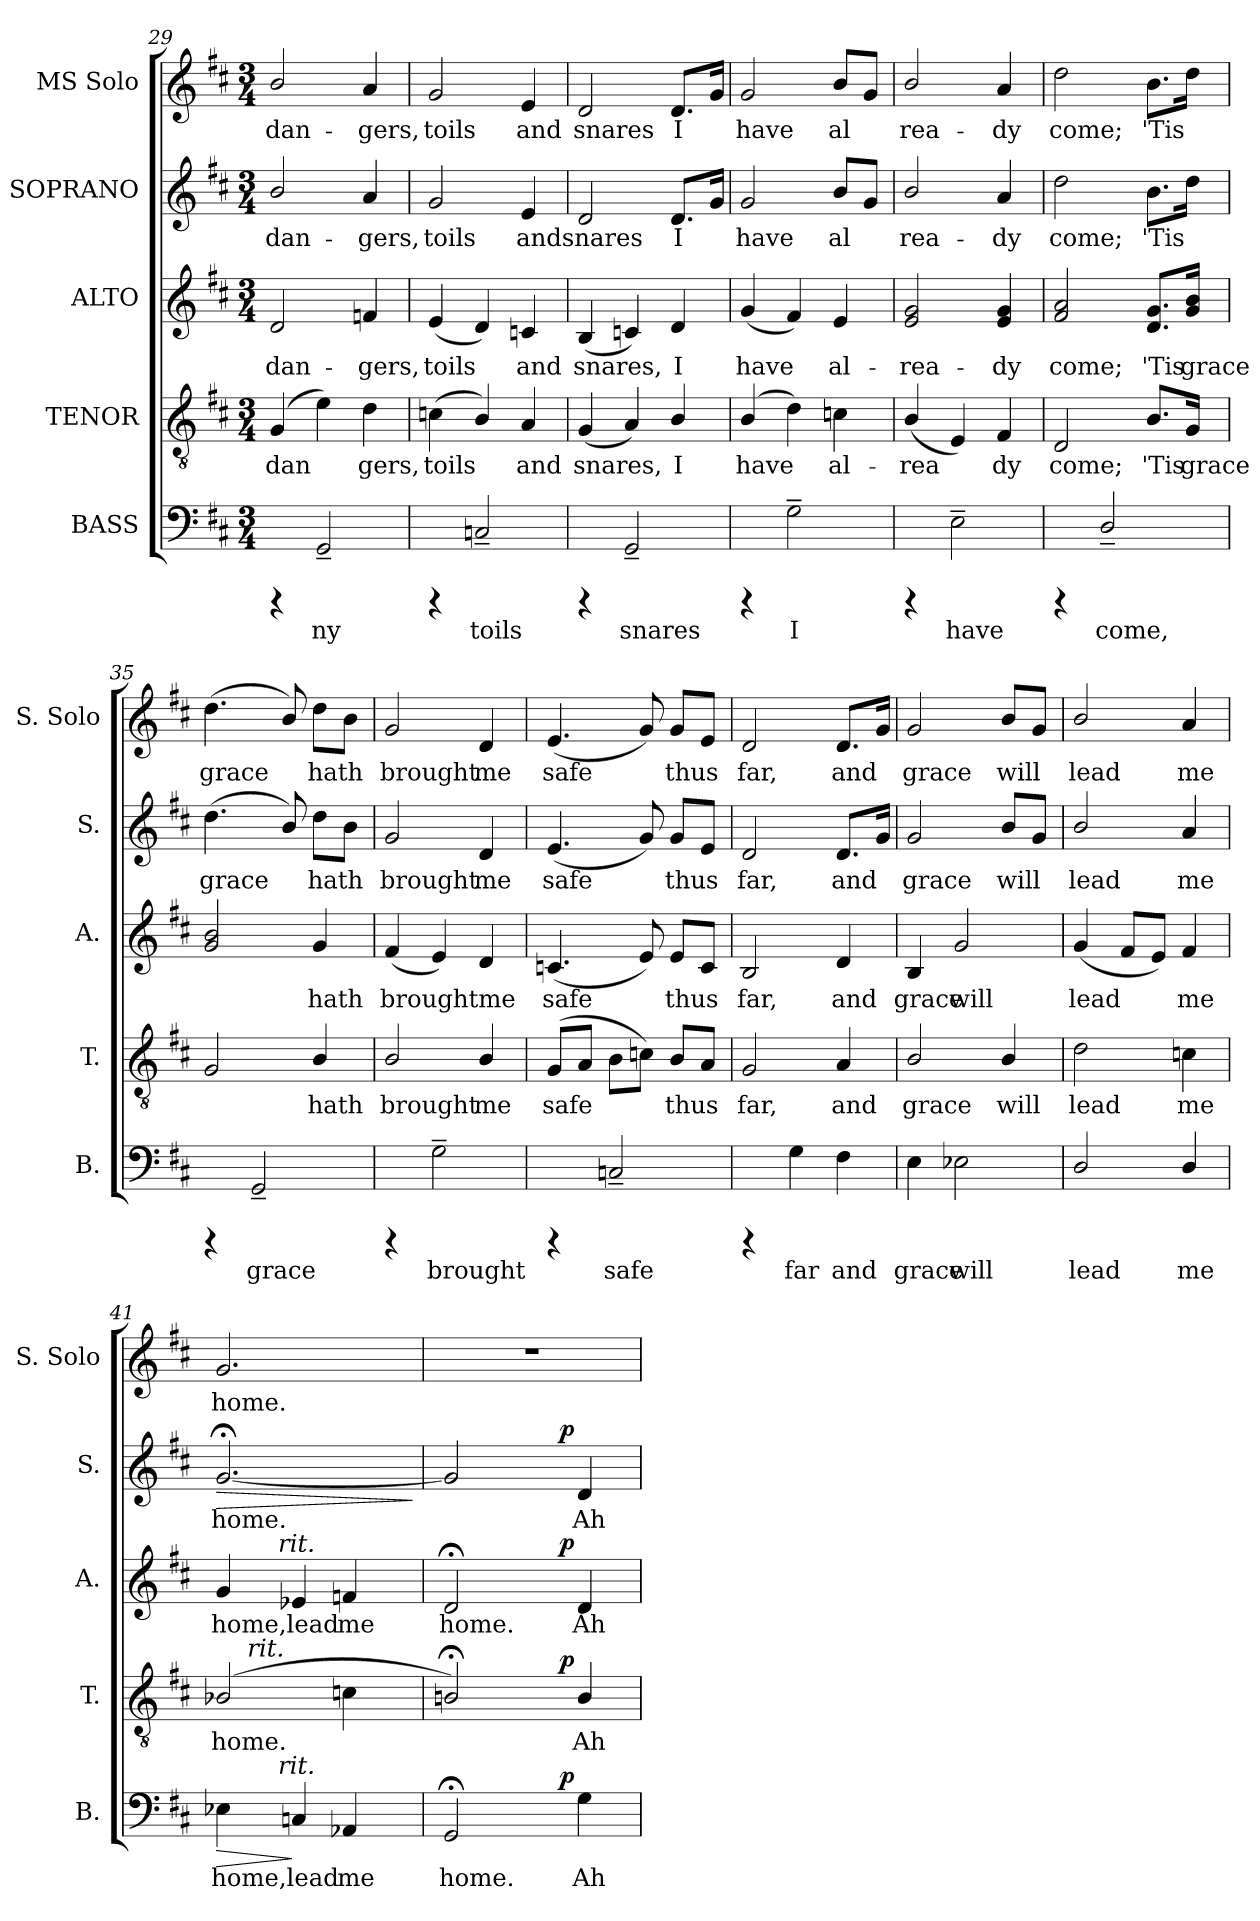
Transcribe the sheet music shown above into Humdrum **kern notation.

**kern	**text	**dynam	**kern	**text	**dynam	**kern	**text	**dynam	**kern	**text	**dynam	**kern	**text
*part5	*part5	*part5	*part4	*part4	*part4	*part3	*part3	*part3	*part2	*part2	*part2	*part1	*part1
*staff5	*staff5	*staff5	*staff4	*staff4	*staff4	*staff3	*staff3	*staff3	*staff2	*staff2	*staff2	*staff1	*staff1
*I"BASS	*	*	*I"TENOR	*	*	*I"ALTO	*	*	*I"SOPRANO	*	*	*I"MS Solo	*
*I'B.	*	*	*I'T.	*	*	*I'A.	*	*	*I'S.	*	*	*I'S. Solo	*
*clefF4	*	*	*clefGv2	*	*	*clefG2	*	*	*clefG2	*	*	*clefG2	*
*k[f#c#]	*	*	*k[f#c#]	*	*	*k[f#c#]	*	*	*k[f#c#]	*	*	*k[f#c#]	*
*D:	*	*	*D:	*	*	*D:	*	*	*D:	*	*	*D:	*
*M3/4	*	*	*M3/4	*	*	*M3/4	*	*	*M3/4	*	*	*M3/4	*
=29	=29	=29	=29	=29	=29	=29	=29	=29	=29	=29	=29	=29	=29
!	!	!	!	!LO:LY:b:cj	!	!	!LO:LY:b:cj	!	!	!LO:LY:b:cj	!	!	!LO:LY:b
4rCCC	.	.	(<4G/	dan-	.	2d/	dan-	.	2b/	dan-	.	2b/	dan-
!	!LO:LY:b:cj	!	!	!LO:LY:b:cj	!	!	!	!	!	!	!	!	!
2GG~>/	-ny	.	4e\)	--	.	.	.	.	.	.	.	.	.
!	!	!	!	!LO:LY:b:cj	!	!	!LO:LY:b:cj	!	!	!LO:LY:b:cj	!	!	!LO:LY:b
.	.	.	4d\	-gers,	.	4fn/	-gers,	.	4a/	-gers,	.	4a/	-gers,
=30	=30	=30	=30	=30	=30	=30	=30	=30	=30	=30	=30	=30	=30
!	!	!	!	!LO:LY:b:cj	!	!	!LO:LY:b:cj	!	!	!LO:LY:b:cj	!	!	!LO:LY:b
4rCCC	.	.	(>4cn\	toils	.	(<4e/	toils	.	2g/	toils	.	2g/	toils
!	!LO:LY:b:cj	!	!	!LO:LY:b:cj	!	!	!LO:LY:b:cj	!	!	!	!	!	!
2Cn~>/	toils	.	4B/)	.	.	4d/)	.	.	.	.	.	.	.
!	!	!	!	!LO:LY:b:cj	!	!	!LO:LY:b:cj	!	!	!LO:LY:b:cj	!	!	!LO:LY:b
.	.	.	4A/	and	.	4cn/	and	.	4e/	andsnares	.	4e/	and
=31	=31	=31	=31	=31	=31	=31	=31	=31	=31	=31	=31	=31	=31
!	!	!	!	!LO:LY:b:cj	!	!	!LO:LY:b:cj	!	!	!LO:LY:b:cj	!	!	!LO:LY:b
4rCCC	.	.	(<4G/	snares,	.	(<4B/	snares,	.	2d/	.	.	2d/	snares
!	!LO:LY:b:cj	!	!	!LO:LY:b:cj	!	!	!LO:LY:b:cj	!	!	!	!	!	!
2GG~>/	snares	.	4A/)	.	.	4cn/)	.	.	.	.	.	.	.
!	!	!	!	!LO:LY:b:cj	!	!	!LO:LY:b:cj	!	!	!LO:LY:b:cj	!	!	!LO:LY:b
.	.	.	4B/	I	.	4d/	I	.	8.d/L	I	.	8.d/L	I
!	!	!	!	!	!	!	!	!	!	!LO:LY:b:cj	!	!	!LO:LY:b
.	.	.	.	.	.	.	.	.	16g/J	.	.	16g/J	.
=32	=32	=32	=32	=32	=32	=32	=32	=32	=32	=32	=32	=32	=32
!	!	!	!	!LO:LY:b:cj	!	!	!LO:LY:b:cj	!	!	!LO:LY:b:cj	!	!	!LO:LY:b
4rCCC	.	.	(<4B/	have	.	(<4g/	have	.	2g/	have	.	2g/	have
!	!LO:LY:b:cj	!	!	!LO:LY:b:cj	!	!	!LO:LY:b:cj	!	!	!	!	!	!
2G~>\	I	.	4d\)	.	.	4f#/)	.	.	.	.	.	.	.
!	!	!	!	!LO:LY:b:cj	!	!	!LO:LY:b:cj	!	!	!LO:LY:b:cj	!	!	!LO:LY:b
.	.	.	4cn\	al-	.	4e/	al-	.	8b/L	al-	.	8b/L	al-
!	!	!	!	!	!	!	!	!	!	!LO:LY:b:cj	!	!	!LO:LY:b
.	.	.	.	.	.	.	.	.	8g/J	--	.	8g/J	--
=33	=33	=33	=33	=33	=33	=33	=33	=33	=33	=33	=33	=33	=33
!	!	!	!	!LO:LY:b:cj	!	!	!LO:LY:b:cj	!	!	!LO:LY:b:cj	!	!	!LO:LY:b
4rCCC	.	.	(<4B/	-rea-	.	2g/ 2e/	-rea-	.	2b/	-rea-	.	2b/	-rea-
!	!LO:LY:b:cj	!	!	!LO:LY:b:cj	!	!	!	!	!	!	!	!	!
2E~>\	have	.	4E/)	--	.	.	.	.	.	.	.	.	.
!	!	!	!	!LO:LY:b:cj	!	!	!LO:LY:b:cj	!	!	!LO:LY:b:cj	!	!	!LO:LY:b
.	.	.	4F#/	-dy	.	4g/ 4e/	-dy	.	4a/	-dy	.	4a/	-dy
=34	=34	=34	=34	=34	=34	=34	=34	=34	=34	=34	=34	=34	=34
!	!	!	!	!LO:LY:b:cj	!	!	!LO:LY:b:cj	!	!	!LO:LY:b:cj	!	!	!LO:LY:b
4rCCC	.	.	2D/	come;	.	2a/ 2f#/	come;	.	2dd\	come;	.	2dd\	come;
!	!LO:LY:b:cj	!	!	!	!	!	!	!	!	!	!	!	!
2D~>/	come,	.	.	.	.	.	.	.	.	.	.	.	.
!	!	!	!	!LO:LY:b:cj	!	!	!LO:LY:b:cj	!	!	!LO:LY:b:cj	!	!	!LO:LY:b
.	.	.	8.B/L	'Tis	.	8.g/ 8.d/L	'Tis	.	8.b\L	'Tis	.	8.b\L	'Tis
!	!	!	!	!LO:LY:b:cj	!	!	!LO:LY:b:cj	!	!	!LO:LY:b:cj	!	!	!LO:LY:b
.	.	.	16G/J	grace	.	16b/ 16g/J	grace	.	16dd\J	.	.	16dd\J	.
=35	=35	=35	=35	=35	=35	=35	=35	=35	=35	=35	=35	=35	=35
!	!	!	!	!LO:LY:b:cj	!	!	!LO:LY:b:cj	!	!	!LO:LY:b:cj	!	!	!LO:LY:b
4rCCC	.	.	2G/	.	.	2b/ 2g/	.	.	(>4.dd\	grace	.	(>4.dd\	grace
!	!LO:LY:b:cj	!	!	!	!	!	!	!	!	!	!	!	!
2GG~>/	grace	.	.	.	.	.	.	.	.	.	.	.	.
!	!	!	!	!	!	!	!	!	!	!LO:LY:b:cj	!	!	!LO:LY:b
.	.	.	.	.	.	.	.	.	8b/)	.	.	8b/)	.
!	!	!	!	!LO:LY:b:cj	!	!	!LO:LY:b:cj	!	!	!LO:LY:b:cj	!	!	!LO:LY:b
.	.	.	4B/	hath	.	4g/	hath	.	8dd\L	hath	.	8dd\L	hath
!	!	!	!	!	!	!	!	!	!	!LO:LY:b:cj	!	!	!LO:LY:b
.	.	.	.	.	.	.	.	.	8b\J	.	.	8b\J	.
!!LO:PB:g=z
=36	=36	=36	=36	=36	=36	=36	=36	=36	=36	=36	=36	=36	=36
!	!	!	!	!LO:LY:b:cj	!	!	!LO:LY:b:cj	!	!	!LO:LY:b:cj	!	!	!LO:LY:b
4rCCC	.	.	2B/	brought	.	(<4f#/	broughtme	.	2g/	brought	.	2g/	brought
!	!LO:LY:b:cj	!	!	!	!	!	!LO:LY:b:cj	!	!	!	!	!	!
2G~>\	brought	.	.	.	.	4e/)	.	.	.	.	.	.	.
!	!	!	!	!LO:LY:b:cj	!	!	!LO:LY:b:cj	!	!	!LO:LY:b:cj	!	!	!LO:LY:b
.	.	.	4B/	me	.	4d/	.	.	4d/	me	.	4d/	me
=37	=37	=37	=37	=37	=37	=37	=37	=37	=37	=37	=37	=37	=37
!	!	!	!	!LO:LY:b:cj	!	!	!LO:LY:b:cj	!	!	!LO:LY:b:cj	!	!	!LO:LY:b
4rCCC	.	.	(<8G/L	safe	.	(<4.cn/	safe	.	(<4.e/	safe	.	(<4.e/	safe
!	!	!	!	!LO:LY:b:cj	!	!	!	!	!	!	!	!	!
.	.	.	8A/J	.	.	.	.	.	.	.	.	.	.
!	!LO:LY:b:cj	!	!	!LO:LY:b:cj	!	!	!	!	!	!	!	!	!
2Cn~>/	safe	.	8B\L	.	.	.	.	.	.	.	.	.	.
!	!	!	!	!LO:LY:b:cj	!	!	!LO:LY:b:cj	!	!	!LO:LY:b:cj	!	!	!LO:LY:b
.	.	.	8cn\J)	.	.	8e/)	.	.	8g/)	.	.	8g/)	.
!	!	!	!	!LO:LY:b:cj	!	!	!LO:LY:b:cj	!	!	!LO:LY:b:cj	!	!	!LO:LY:b
.	.	.	8B/L	thus	.	8e/L	thus	.	8g/L	thus	.	8g/L	thus
!	!	!	!	!LO:LY:b:cj	!	!	!LO:LY:b:cj	!	!	!LO:LY:b:cj	!	!	!LO:LY:b
.	.	.	8A/J	.	.	8c/J	.	.	8e/J	.	.	8e/J	.
=38	=38	=38	=38	=38	=38	=38	=38	=38	=38	=38	=38	=38	=38
!	!	!	!	!LO:LY:b:cj	!	!	!LO:LY:b:cj	!	!	!LO:LY:b:cj	!	!	!LO:LY:b
4rCCC	.	.	2G/	far,	.	2B/	far,	.	2d/	far,	.	2d/	far,
!	!LO:LY:b:cj	!	!	!	!	!	!	!	!	!	!	!	!
4G\	far	.	.	.	.	.	.	.	.	.	.	.	.
!	!LO:LY:b:cj	!	!	!LO:LY:b:cj	!	!	!LO:LY:b:cj	!	!	!LO:LY:b:cj	!	!	!LO:LY:b
4F#\	and	.	4A/	and	.	4d/	and	.	8.d/L	and	.	8.d/L	and
!	!	!	!	!	!	!	!	!	!	!LO:LY:b:cj	!	!	!LO:LY:b
.	.	.	.	.	.	.	.	.	16g/J	.	.	16g/J	.
=39	=39	=39	=39	=39	=39	=39	=39	=39	=39	=39	=39	=39	=39
!	!LO:LY:b:cj	!	!	!LO:LY:b:cj	!	!	!LO:LY:b:cj	!	!	!LO:LY:b:cj	!	!	!LO:LY:b
4E\	grace	.	2B/	grace	.	4B/	grace	.	2g/	grace	.	2g/	grace
!	!LO:LY:b:cj	!	!	!	!	!	!LO:LY:b:cj	!	!	!	!	!	!
2E-X\	will	.	.	.	.	2g/	will	.	.	.	.	.	.
!	!	!	!	!LO:LY:b:cj	!	!	!	!	!	!LO:LY:b:cj	!	!	!LO:LY:b
.	.	.	4B/	will	.	.	.	.	8b/L	will	.	8b/L	will
!	!	!	!	!	!	!	!	!	!	!LO:LY:b:cj	!	!	!LO:LY:b
.	.	.	.	.	.	.	.	.	8g/J	.	.	8g/J	.
=40	=40	=40	=40	=40	=40	=40	=40	=40	=40	=40	=40	=40	=40
!	!LO:LY:b:cj	!	!	!LO:LY:b:cj	!	!	!LO:LY:b:cj	!	!	!LO:LY:b:cj	!	!	!LO:LY:b
2D/	lead	.	2d\	lead	.	(<4g/	lead	.	2b/	lead	.	2b/	lead
!	!	!	!	!	!	!	!LO:LY:b:cj	!	!	!	!	!	!
.	.	.	.	.	.	8f#/L	.	.	.	.	.	.	.
!	!	!	!	!	!	!	!LO:LY:b:cj	!	!	!	!	!	!
.	.	.	.	.	.	8e/J)	.	.	.	.	.	.	.
!	!LO:LY:b:cj	!	!	!LO:LY:b:cj	!	!	!LO:LY:b:cj	!	!	!LO:LY:b:cj	!	!	!LO:LY:b
4D/	me	.	4cn\	me	.	4f#/	me	.	4a/	me	.	4a/	me
=41	=41	=41	=41	=41	=41	=41	=41	=41	=41	=41	=41	=41	=41
!	!LO:LY:b:cj	!LO:HP:b	!	!LO:LY:b:cj	!	!	!LO:LY:b:cj	!	!	!LO:LY:b:cj	!LO:HP:b	!	!LO:LY:b
*^	*	*	*^	*	*	*^	*	*	*	*	*	*	*
4E-X\	8..ryy	home,lead	>	(<2B-X/	16..ryy	home.	.	4g/	8..ryy	home,lead	.	[<2.g;</	home.	>	2.g/	home.
!	!	!	!	!	!LO:TX:a:i:t=rit.	!	!	!	!	!	!	!	!	!	!	!
.	.	.	.	.	2ryy	.	.	.	.	.	.	.	.	.	.	.
!	!	!	!	!	!	!	!	!	!LO:TX:a:i:t=rit.	!	!	!	!	!	!	!
!	!LO:TX:a:i:t=rit.	!	!	!	!	!	!	!	!	!	!	!	!	!	!	!
.	2ryy	.	.	.	.	.	.	.	2ryy	.	.	.	.	.	.	.
!	!	!LO:LY:b:cj	!	!	!	!	!	!	!	!LO:LY:b:cj	!	!	!	!	!	!
4Cn/	.	.	]	.	.	.	.	4e-X/	.	.	.	.	.	.	.	.
!	!	!LO:LY:b:cj	!	!	!	!LO:LY:b:cj	!	!	!	!LO:LY:b:cj	!	!	!	!	!	!
4AA-X/	.	me	.	4cn\	.	.	.	4fn/	.	me	.	.	.	.	.	.
.	.	.	.	.	8ryy	.	.	.	.	.	.	.	.	.	.	.
.	32ryy	.	.	.	.	.	.	.	32ryy	.	.	.	.	.	.	.
.	.	.	.	.	64ryy	.	.	.	.	.	.	.	.	.	.	.
.	.	.	.	.	.	.	.	.	.	.	.	.	.	]	.	.
=42	=42	=42	=42	=42	=42	=42	=42	=42	=42	=42	=42	=42	=42	=42	=42	=42
!	!	!LO:LY:b:cj	!	!	!	!LO:LY:b:cj	!	!	!	!LO:LY:b:cj	!	!	!LO:LY:b:cj	!	!	!
*	*	*	*	*	*	*	*	*	*	*	*	*^	*	*	*	*
2GG;</	4ryy	home.	.	2Bn;</)	4ryy	.	.	2d;</	4ryy	home.	.	2g/]	4ryy	.	.	2.r	.
.	8ryy	.	.	.	8ryy	.	.	.	8ryy	.	.	.	8ryy	.	.	.	.
.	16ryy	.	.	.	16ryy	.	.	.	16ryy	.	.	.	16ryy	.	.	.	.
.	64ryy	.	.	.	64ryy	.	.	.	64ryy	.	.	.	64ryy	.	.	.	.
!	!	!	!LO:DY:a	!	!	!	!LO:DY:a	!	!	!	!LO:DY:a	!	!	!	!LO:DY:a	!	!
.	4ryy	.	p	.	4ryy	.	p	.	4ryy	.	p	.	4ryy	.	p	.	.
!	!	!LO:LY:b:cj	!	!	!	!LO:LY:b:cj	!	!	!	!LO:LY:b:cj	!	!	!	!LO:LY:b:cj	!	!	!
4G\	.	Ah	.	4B/	.	Ah	.	4d/	.	Ah	.	4d/	.	Ah	.	.	.
.	32.ryy	.	.	.	32.ryy	.	.	.	32.ryy	.	.	.	32.ryy	.	.	.	.
*v	*v	*	*	*	*	*	*	*v	*v	*	*	*v	*v	*	*	*	*
*	*	*	*v	*v	*	*	*	*	*	*	*	*	*	*
=	=	=	=	=	=	=	=	=	=	=	=	=	=
*-	*-	*-	*-	*-	*-	*-	*-	*-	*-	*-	*-	*-	*-
